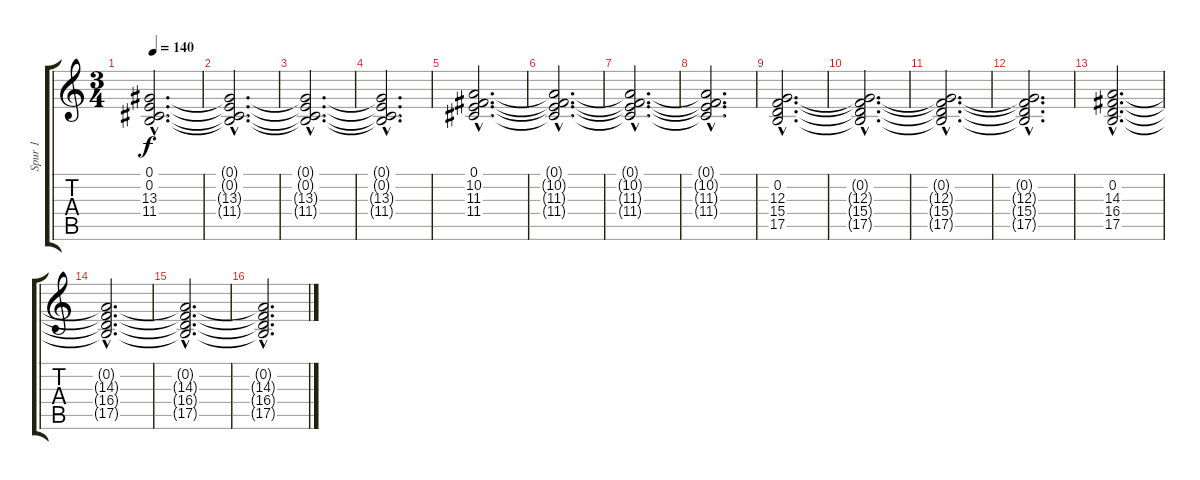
\track ("Spur 1" "Spur 1") {instrument stringensemble1}
\staff {score tabs}
\tuning (E4 B3 G3 D3 A2 E2) {hide}
\ts (3 4)
\tempo 140
\clef g2
\ks c
(0.1{hac} 0.2{hac} 13.3{hac} 11.4{hac}).2{d dy f} |
(0.1{hac t} 0.2{hac t} 13.3{hac t} 11.4{hac t}).2{d} |
(0.1{hac t} 0.2{hac t} 13.3{hac t} 11.4{hac t}).2{d} |
(0.1{hac t} 0.2{hac t} 13.3{hac t} 11.4{hac t}).2{d} |
(0.1{hac} 10.2{hac} 11.3{hac} 11.4{hac}).2{d} |
(0.1{hac t} 10.2{hac t} 11.3{hac t} 11.4{hac t}).2{d} |
(0.1{hac t} 10.2{hac t} 11.3{hac t} 11.4{hac t}).2{d} |
(0.1{hac t} 10.2{hac t} 11.3{hac t} 11.4{hac t}).2{d} |
(0.2{hac} 12.3{hac} 15.4{hac} 17.5{hac}).2{d} |
(0.2{hac t} 12.3{hac t} 15.4{hac t} 17.5{hac t}).2{d} |
(0.2{hac t} 12.3{hac t} 15.4{hac t} 17.5{hac t}).2{d} |
(0.2{hac t} 12.3{hac t} 15.4{hac t} 17.5{hac t}).2{d} |
(0.2{hac} 14.3{hac} 16.4{hac} 17.5{hac}).2{d} |
(0.2{hac t} 14.3{hac t} 16.4{hac t} 17.5{hac t}).2{d} |
(0.2{hac t} 14.3{hac t} 16.4{hac t} 17.5{hac t}).2{d} |
(0.2{hac t} 14.3{hac t} 16.4{hac t} 17.5{hac t}).2{d}
